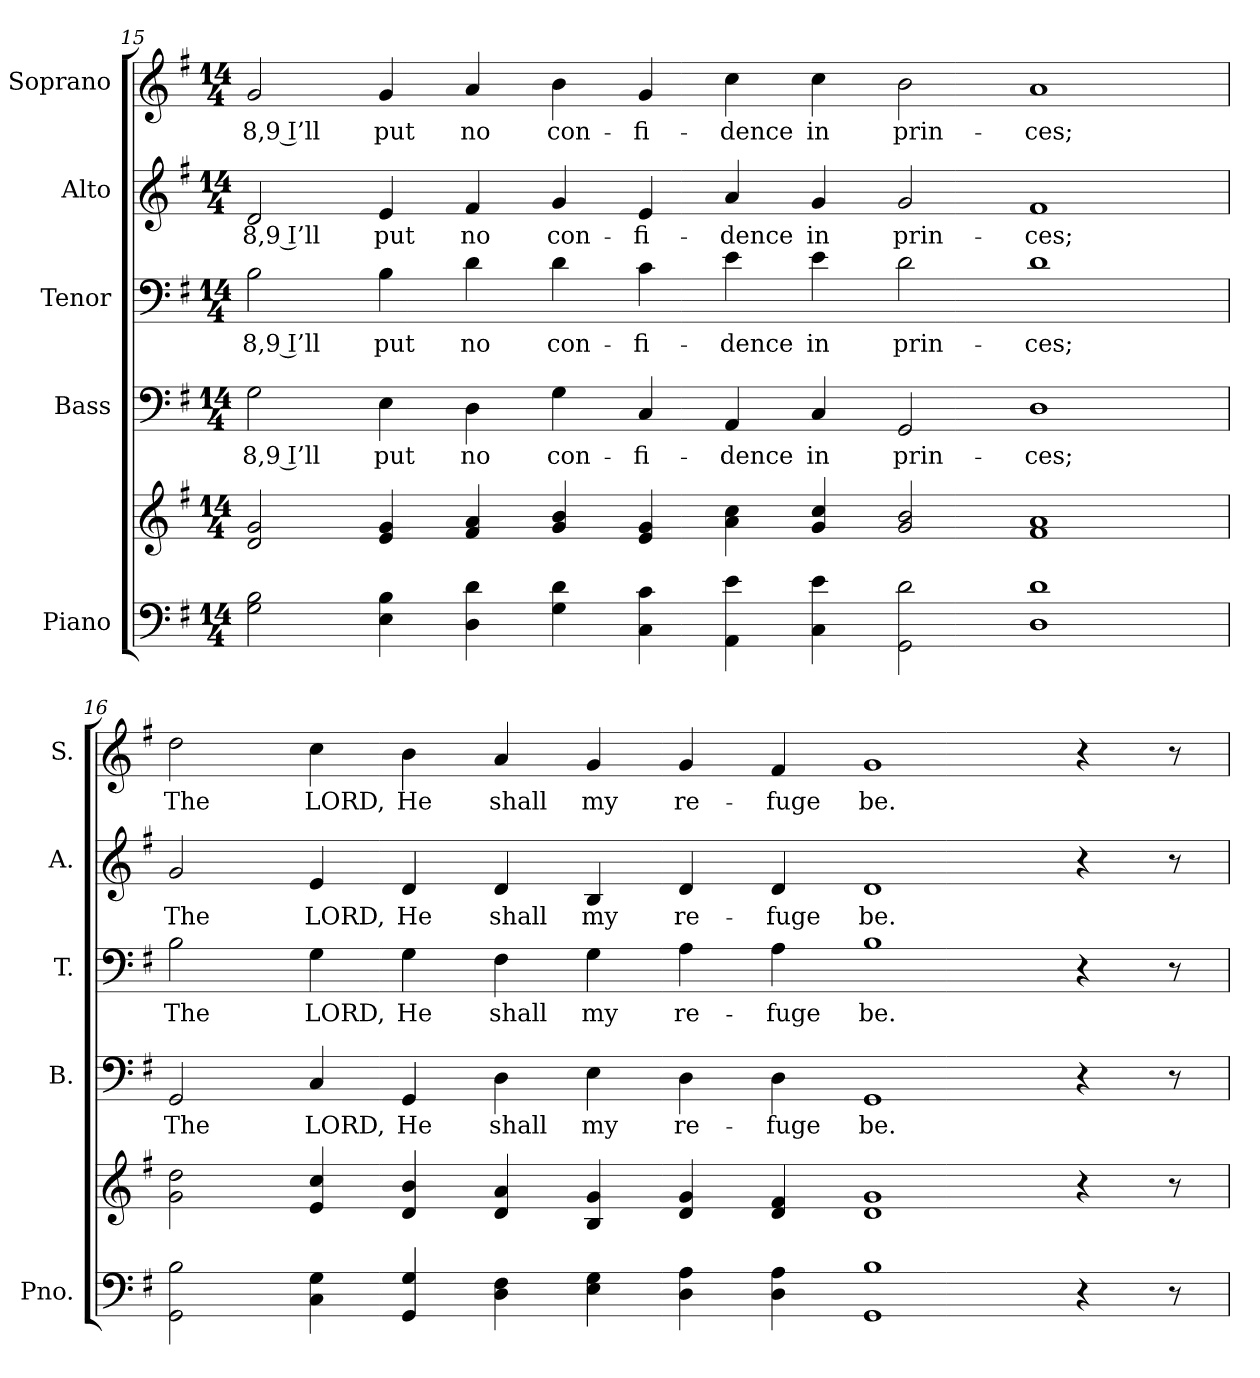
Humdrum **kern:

**kern	**kern	**kern	**text	**kern	**text	**kern	**text	**kern	**text
*part5	*part5	*part4	*part4	*part3	*part3	*part2	*part2	*part1	*part1
*staff6	*staff5	*staff4	*staff4	*staff3	*staff3	*staff2	*staff2	*staff1	*staff1
*I"Piano	*	*I"Bass	*	*I"Tenor	*	*I"Alto	*	*I"Soprano	*
*I'Pno.	*	*I'B.	*	*I'T.	*	*I'A.	*	*I'S.	*
!!LO:PB:g=z
*clefF4	*clefG2	*clefF4	*	*clefF4	*	*clefG2	*	*clefG2	*
*k[f#]	*k[f#]	*k[f#]	*	*k[f#]	*	*k[f#]	*	*k[f#]	*
*G:	*G:	*G:	*	*G:	*	*G:	*	*G:	*
*M14/4	*M14/4	*M14/4	*	*M14/4	*	*M14/4	*	*M14/4	*
=15	=15	=15	=15	=15	=15	=15	=15	=15	=15
!	!	!	!LO:LY:b:color=#000000	!	!	!	!	!	!
!	!	!	!	!	!LO:LY:b:color=#000000	!	!	!	!
!	!	!	!	!	!	!	!LO:LY:b:color=#000000	!	!
!	!	!	!	!	!	!	!	!	!LO:LY:b:color=#000000
2Gi\ 2Bi	2di/ 2gi	2Gi\	8,9 I’ll	2Bi\	8,9 I’ll	2di/	8,9 I’ll	2gi/	8,9 I’ll
!	!	!	!LO:LY:b:color=#000000	!	!	!	!	!	!
!	!	!	!	!	!LO:LY:b:color=#000000	!	!	!	!
!	!	!	!	!	!	!	!LO:LY:b:color=#000000	!	!
!	!	!	!	!	!	!	!	!	!LO:LY:b:color=#000000
4Ei\ 4Bi	4ei/ 4gi	4Ei\	put	4Bi\	put	4ei/	put	4gi/	put
!	!	!	!LO:LY:b:color=#000000	!	!	!	!	!	!
!	!	!	!	!	!LO:LY:b:color=#000000	!	!	!	!
!	!	!	!	!	!	!	!LO:LY:b:color=#000000	!	!
!	!	!	!	!	!	!	!	!	!LO:LY:b:color=#000000
4Di\ 4di	4f#i/ 4ai	4Di\	no	4di\	no	4f#i/	no	4ai/	no
!	!	!	!LO:LY:b:color=#000000	!	!	!	!	!	!
!	!	!	!	!	!LO:LY:b:color=#000000	!	!	!	!
!	!	!	!	!	!	!	!LO:LY:b:color=#000000	!	!
!	!	!	!	!	!	!	!	!	!LO:LY:b:color=#000000
4Gi\ 4di	4gi/ 4bi	4Gi\	con-	4di\	con-	4gi/	con-	4bi\	con-
!	!	!	!LO:LY:b:color=#000000	!	!	!	!	!	!
!	!	!	!	!	!LO:LY:b:color=#000000	!	!	!	!
!	!	!	!	!	!	!	!LO:LY:b:color=#000000	!	!
!	!	!	!	!	!	!	!	!	!LO:LY:b:color=#000000
4Ci\ 4ci	4ei/ 4gi	4Ci/	-fi-	4ci\	-fi-	4ei/	-fi-	4gi/	-fi-
!	!	!	!LO:LY:b:color=#000000	!	!	!	!	!	!
!	!	!	!	!	!LO:LY:b:color=#000000	!	!	!	!
!	!	!	!	!	!	!	!LO:LY:b:color=#000000	!	!
!	!	!	!	!	!	!	!	!	!LO:LY:b:color=#000000
4AAi\ 4ei	4ai\ 4cci	4AAi/	-dence	4ei\	-dence	4ai/	-dence	4cci\	-dence
!	!	!	!LO:LY:b:color=#000000	!	!	!	!	!	!
!	!	!	!	!	!LO:LY:b:color=#000000	!	!	!	!
!	!	!	!	!	!	!	!LO:LY:b:color=#000000	!	!
!	!	!	!	!	!	!	!	!	!LO:LY:b:color=#000000
4Ci\ 4ei	4gi/ 4cci	4Ci/	in	4ei\	in	4gi/	in	4cci\	in
!	!	!	!LO:LY:b:color=#000000	!	!	!	!	!	!
!	!	!	!	!	!LO:LY:b:color=#000000	!	!	!	!
!	!	!	!	!	!	!	!LO:LY:b:color=#000000	!	!
!	!	!	!	!	!	!	!	!	!LO:LY:b:color=#000000
2GGi\ 2di	2gi/ 2bi	2GGi/	prin-	2di\	prin-	2gi/	prin-	2bi\	prin-
!	!	!	!LO:LY:b:color=#000000	!	!	!	!	!	!
!	!	!	!	!	!LO:LY:b:color=#000000	!	!	!	!
!	!	!	!	!	!	!	!LO:LY:b:color=#000000	!	!
!	!	!	!	!	!	!	!	!	!LO:LY:b:color=#000000
1Di 1di	1f#i 1ai	1Di	-ces;	1di	-ces;	1f#i	-ces;	1ai	-ces;
!!LO:PB:g=z
=16	=16	=16	=16	=16	=16	=16	=16	=16	=16
!	!	!	!LO:LY:b:color=#000000	!	!	!	!	!	!
!	!	!	!	!	!LO:LY:b:color=#000000	!	!	!	!
!	!	!	!	!	!	!	!LO:LY:b:color=#000000	!	!
!	!	!	!	!	!	!	!	!	!LO:LY:b:color=#000000
2GGi\ 2Bi	2gi\ 2ddi	2GGi/	The	2Bi\	The	2gi/	The	2ddi\	The
!	!	!	!LO:LY:b:color=#000000	!	!	!	!	!	!
!	!	!	!	!	!LO:LY:b:color=#000000	!	!	!	!
!	!	!	!	!	!	!	!LO:LY:b:color=#000000	!	!
!	!	!	!	!	!	!	!	!	!LO:LY:b:color=#000000
4Ci\ 4Gi	4ei/ 4cci	4Ci/	LORD,	4Gi\	LORD,	4ei/	LORD,	4cci\	LORD,
!	!	!	!LO:LY:b:color=#000000	!	!	!	!	!	!
!	!	!	!	!	!LO:LY:b:color=#000000	!	!	!	!
!	!	!	!	!	!	!	!LO:LY:b:color=#000000	!	!
!	!	!	!	!	!	!	!	!	!LO:LY:b:color=#000000
4GGi/ 4Gi	4di/ 4bi	4GGi/	He	4Gi\	He	4di/	He	4bi\	He
!	!	!	!LO:LY:b:color=#000000	!	!	!	!	!	!
!	!	!	!	!	!LO:LY:b:color=#000000	!	!	!	!
!	!	!	!	!	!	!	!LO:LY:b:color=#000000	!	!
!	!	!	!	!	!	!	!	!	!LO:LY:b:color=#000000
4Di\ 4F#i	4di/ 4ai	4Di\	shall	4F#i\	shall	4di/	shall	4ai/	shall
!	!	!	!LO:LY:b:color=#000000	!	!	!	!	!	!
!	!	!	!	!	!LO:LY:b:color=#000000	!	!	!	!
!	!	!	!	!	!	!	!LO:LY:b:color=#000000	!	!
!	!	!	!	!	!	!	!	!	!LO:LY:b:color=#000000
4Ei\ 4Gi	4Bi/ 4gi	4Ei\	my	4Gi\	my	4Bi/	my	4gi/	my
!	!	!	!LO:LY:b:color=#000000	!	!	!	!	!	!
!	!	!	!	!	!LO:LY:b:color=#000000	!	!	!	!
!	!	!	!	!	!	!	!LO:LY:b:color=#000000	!	!
!	!	!	!	!	!	!	!	!	!LO:LY:b:color=#000000
4Di\ 4Ai	4di/ 4gi	4Di\	re-	4Ai\	re-	4di/	re-	4gi/	re-
!	!	!	!LO:LY:b:color=#000000	!	!	!	!	!	!
!	!	!	!	!	!LO:LY:b:color=#000000	!	!	!	!
!	!	!	!	!	!	!	!LO:LY:b:color=#000000	!	!
!	!	!	!	!	!	!	!	!	!LO:LY:b:color=#000000
4Di\ 4Ai	4di/ 4f#i	4Di\	-fuge	4Ai\	-fuge	4di/	-fuge	4f#i/	-fuge
!	!	!	!LO:LY:b:color=#000000	!	!	!	!	!	!
!	!	!	!	!	!LO:LY:b:color=#000000	!	!	!	!
!	!	!	!	!	!	!	!LO:LY:b:color=#000000	!	!
!	!	!	!	!	!	!	!	!	!LO:LY:b:color=#000000
1GGi 1Bi	1di 1gi	1GGi	be.	1Bi	be.	1di	be.	1gi	be.
4r	4r	4r	.	4r	.	4r	.	4r	.
8r	8r	8r	.	8r	.	8r	.	8r	.
=	=	=	=	=	=	=	=	=	=
*-	*-	*-	*-	*-	*-	*-	*-	*-	*-
